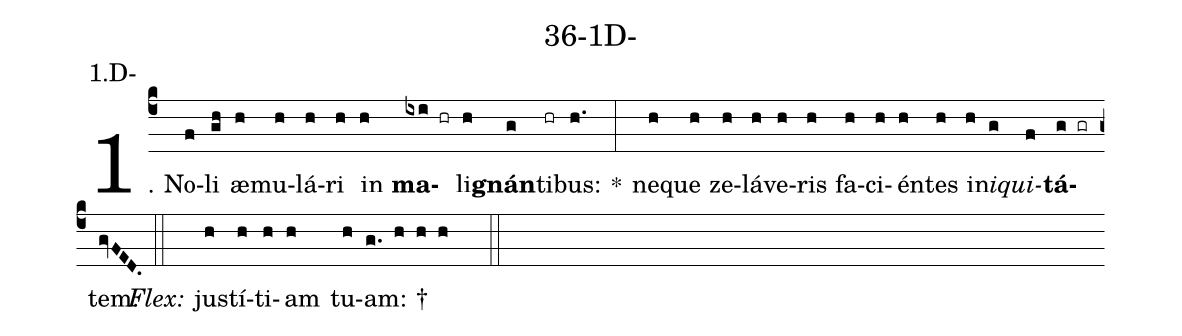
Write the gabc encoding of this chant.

name: 36-1D-;
annotation: 1.D-;
%%
(c4)1. No(f)li(gh) æ(h)mu(h)lá(h)ri(h) in(h) <b>ma</b>(ixi hr)li(h)<b>gnán</b>(g)ti(hr)bus:(h.) *(:) ne(h)que(h) ze(h)lá(h)ve(h)ris(h) fa(h)ci(h)én(h)tes(h) in(h)<i>i</i>(g)<i>qui</i>(f)<b>tá</b>(g gr)tem.(gvFED.) (::)
<i>Flex:</i>()  jus(h)tí(h)ti(h)am(h) tu(h)am: †(g. h h h  ::)
